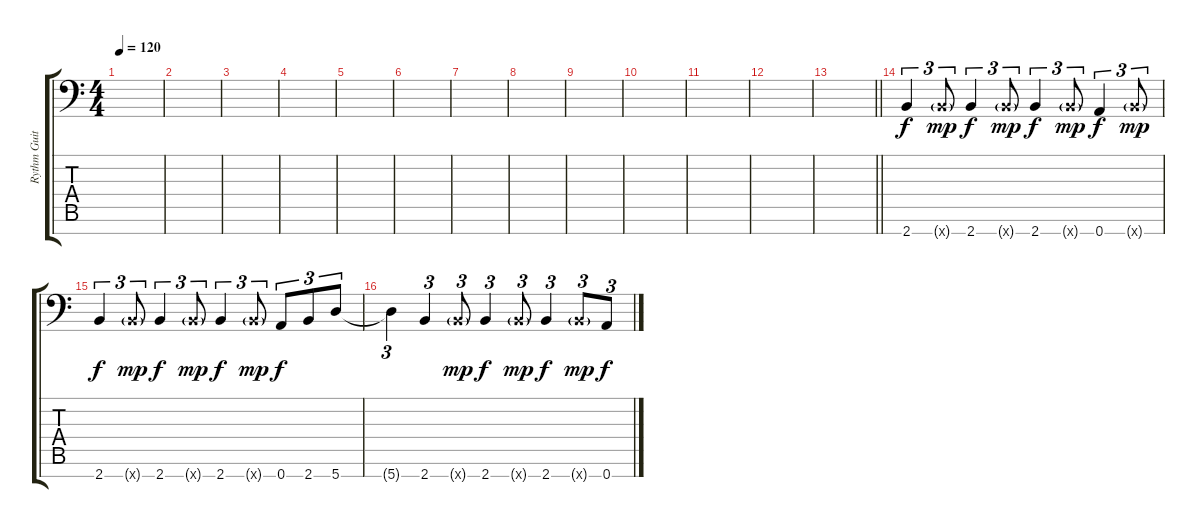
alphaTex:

\track ("Rythm Guitar #1" "Rythm Guit") {instrument distortionguitar}
\staff {score tabs}
\tuning (D4 A3 E3 D3 A2 E2 A1) {hide}
\ts (4 4)
\tempo 120
\clef f4
\ks c
|
|
|
|
|
|
|
|
|
|
|
|
\barLineRight lightlight
|
\section ("" "")
2.7.4{tu (3 2) volume 13 instrument electricguitarjazz} 2.7{g x}.8{tu (3 2) dy mp} 2.7.4{tu (3 2) dy f} 2.7{g x}.8{tu (3 2) dy mp} 2.7.4{tu (3 2) dy f} 2.7{g x}.8{tu (3 2) dy mp} 0.7.4{tu (3 2) dy f} 2.7{g x}.8{tu (3 2) dy mp} |
2.7.4{tu (3 2) dy f} 2.7{g x}.8{tu (3 2) dy mp} 2.7.4{tu (3 2) dy f} 2.7{g x}.8{tu (3 2) dy mp} 2.7.4{tu (3 2) dy f} 2.7{g x}.8{tu (3 2) dy mp} 0.7.8{tu (3 2) dy f} 2.7.8{tu (3 2)} 5.7.8{tu (3 2)} |
5.7{t}.4{tu (3 2)} 2.7.4{tu (3 2)} 2.7{g x}.8{tu (3 2) dy mp} 2.7.4{tu (3 2) dy f} 2.7{g x}.8{tu (3 2) dy mp} 2.7.4{tu (3 2) dy f} 2.7{g x}.8{tu (3 2) dy mp} 0.7.8{tu (3 2) dy f}
